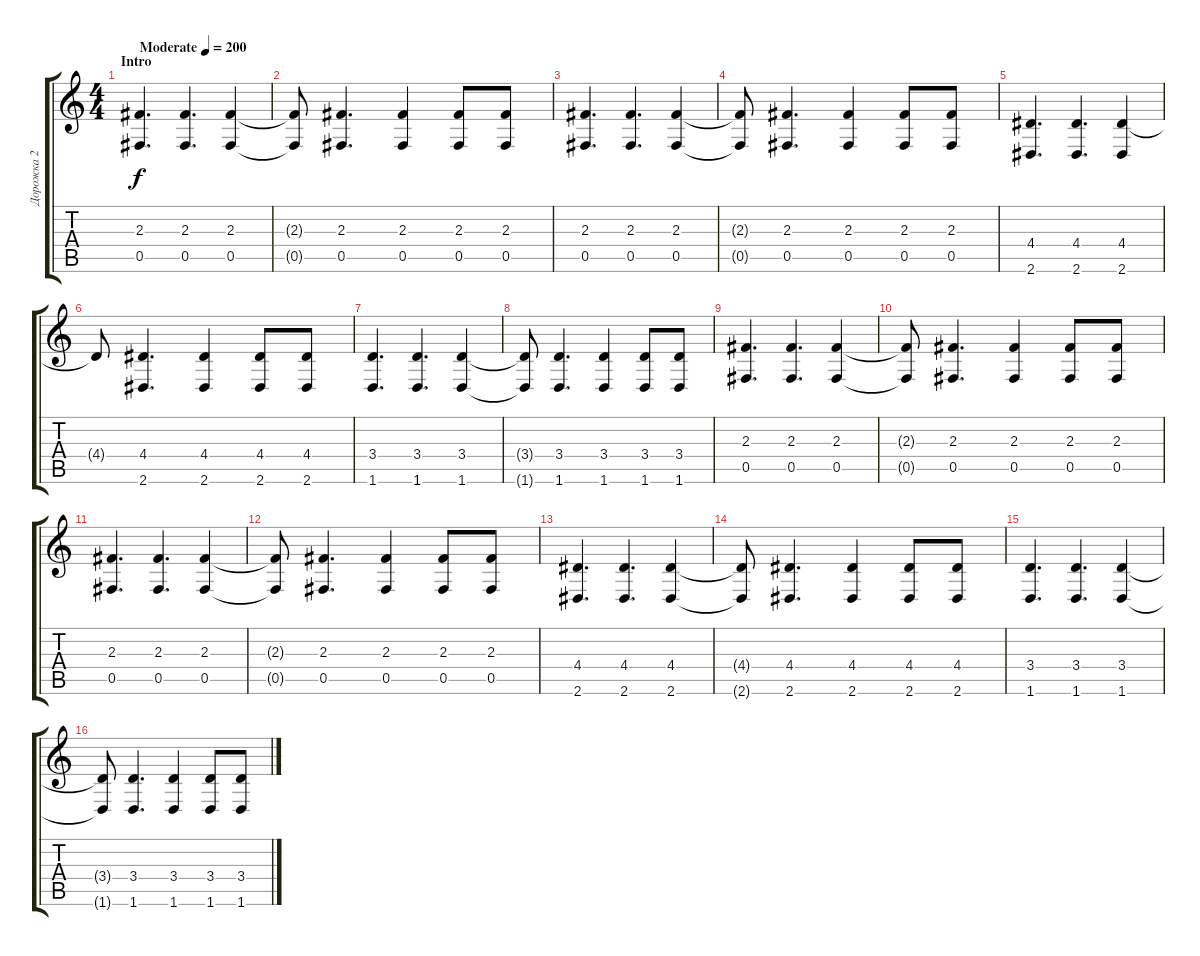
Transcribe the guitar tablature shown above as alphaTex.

\track ("Дорожка 2" "Дорожка 2") {instrument distortionguitar}
\staff {score tabs}
\tuning (Db4 Ab3 E3 B2 Gb2 Db2) {hide}
\ts (4 4)
\section ("" "Intro")
\tempo (200 "Moderate")
\clef g2
\ks c
(2.3 0.5).4{d dy f instrument distortionguitar} (2.3 0.5).4{d} (2.3 0.5).4 |
(2.3{t} 0.5{t}).8 (2.3 0.5).4{d} (2.3 0.5).4 (2.3 0.5).8 (2.3 0.5).8 |
(2.3 0.5).4{d} (2.3 0.5).4{d} (2.3 0.5).4 |
(2.3{t} 0.5{t}).8 (2.3 0.5).4{d} (2.3 0.5).4 (2.3 0.5).8 (2.3 0.5).8 |
(4.4 2.6).4{d} (4.4 2.6).4{d} (4.4 2.6).4 |
4.4{t}.8 (4.4 2.6).4{d} (4.4 2.6).4 (4.4 2.6).8 (4.4 2.6).8 |
(3.4 1.6).4{d} (3.4 1.6).4{d} (3.4 1.6).4 |
(3.4{t} 1.6{t}).8 (3.4 1.6).4{d} (3.4 1.6).4 (3.4 1.6).8 (3.4 1.6).8 |
(2.3 0.5).4{d} (2.3 0.5).4{d} (2.3 0.5).4 |
(2.3{t} 0.5{t}).8 (2.3 0.5).4{d} (2.3 0.5).4 (2.3 0.5).8 (2.3 0.5).8 |
(2.3 0.5).4{d} (2.3 0.5).4{d} (2.3 0.5).4 |
(2.3{t} 0.5{t}).8 (2.3 0.5).4{d} (2.3 0.5).4 (2.3 0.5).8 (2.3 0.5).8 |
(4.4 2.6).4{d} (4.4 2.6).4{d} (4.4 2.6).4 |
(4.4{t} 2.6{t}).8 (4.4 2.6).4{d} (4.4 2.6).4 (4.4 2.6).8 (4.4 2.6).8 |
(3.4 1.6).4{d} (3.4 1.6).4{d} (3.4 1.6).4 |
(3.4{t} 1.6{t}).8 (3.4 1.6).4{d} (3.4 1.6).4 (3.4 1.6).8 (3.4 1.6).8
